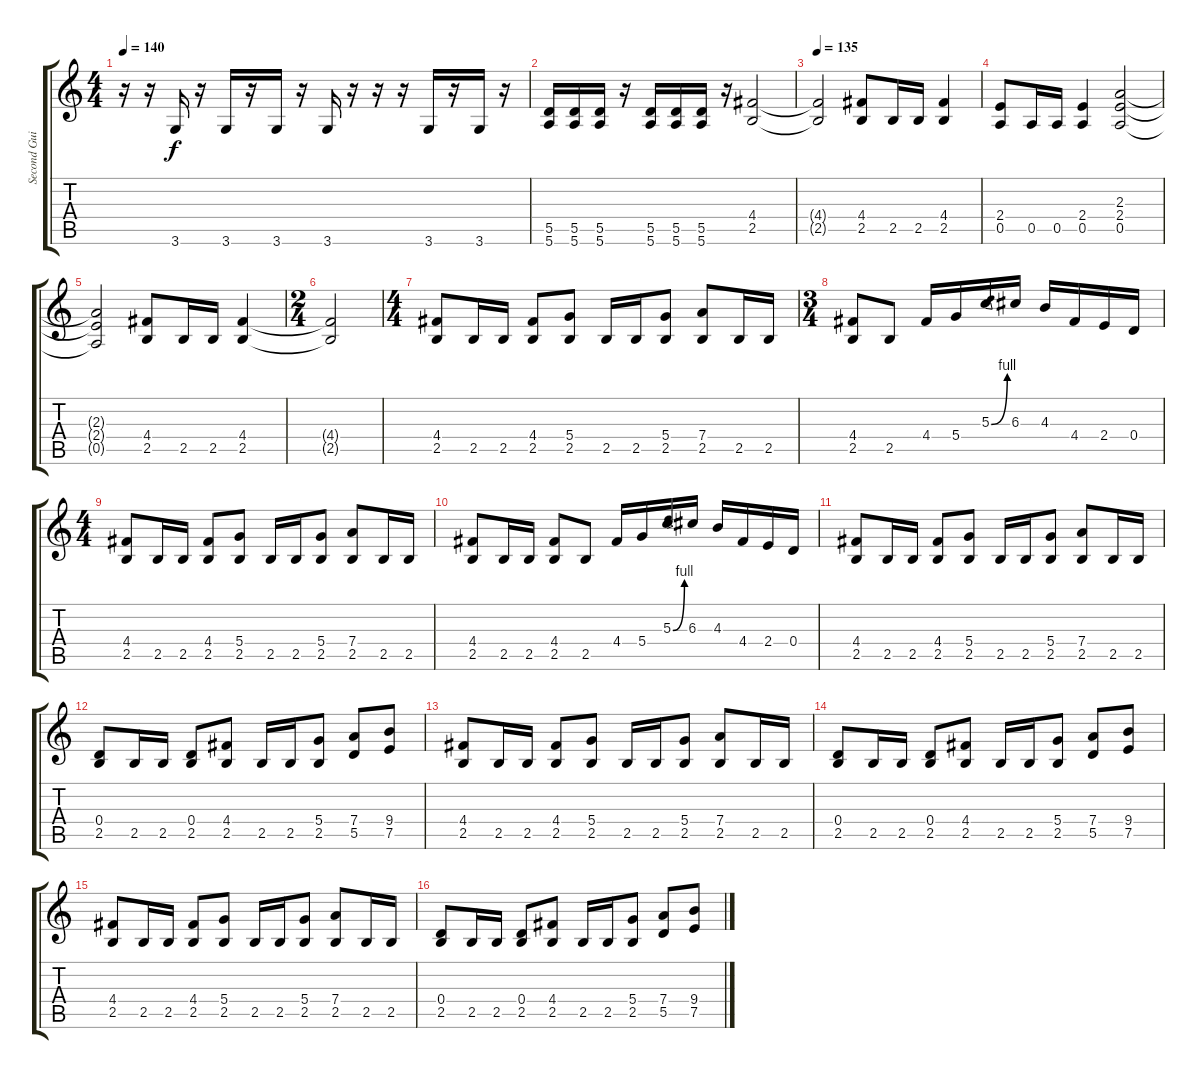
\track ("Second Guitar" "Second Gui") {instrument overdrivenguitar}
\staff {score tabs}
\tuning (E4 B3 G3 D3 A2 E2) {hide}
\ts (4 4)
\tempo 140
\clef g2
\ks c
r.16{dy f} r.16 3.6.16 r.16 3.6.16 r.16 3.6.16 r.16 3.6.16 r.16 r.16 r.16 3.6.16 r.16 3.6.16 r.16 |
(5.5 5.6).16 (5.5 5.6).16 (5.5 5.6).16 r.16 (5.5 5.6).16 (5.5 5.6).16 (5.5 5.6).16 r.16 (4.4 2.5).2 |
\tempo 135
(4.4{t} 2.5{t}).2 (4.4 2.5).8 2.5.16 2.5.16 (4.4 2.5).4 |
(2.4 0.5).8 0.5.16 0.5.16 (2.4 0.5).4 (2.3 2.4 0.5).2 |
(2.3{t} 2.4{t} 0.5{t}).2 (4.4 2.5).8 2.5.16 2.5.16 (4.4 2.5).4 |
\ts (2 4)
(4.4{t} 2.5{t}).2 |
\ts (4 4)
(4.4 2.5).8{volume 12} 2.5.16 2.5.16 (4.4 2.5).8 (5.4 2.5).8 2.5.16 2.5.16 (5.4 2.5).8 (7.4 2.5).8 2.5.16 2.5.16 |
\ts (3 4)
(4.4 2.5).8 2.5.8 4.4.16 5.4.16 5.3{be (bend 0 0 60 4)}.16 6.3.16 4.3.16 4.4.16 2.4.16 0.4.16 |
\ts (4 4)
(4.4 2.5).8 2.5.16 2.5.16 (4.4 2.5).8 (5.4 2.5).8 2.5.16 2.5.16 (5.4 2.5).8 (7.4 2.5).8 2.5.16 2.5.16 |
(4.4 2.5).8 2.5.16 2.5.16 (4.4 2.5).8 2.5.8 4.4.16 5.4.16 5.3{be (bend 0 0 60 4)}.16 6.3.16 4.3.16 4.4.16 2.4.16 0.4.16 |
(4.4 2.5).8 2.5.16 2.5.16 (4.4 2.5).8 (5.4 2.5).8 2.5.16 2.5.16 (5.4 2.5).8 (7.4 2.5).8 2.5.16 2.5.16 |
(0.4 2.5).8 2.5.16 2.5.16 (0.4 2.5).8 (4.4 2.5).8 2.5.16 2.5.16 (5.4 2.5).8 (7.4 5.5).8 (9.4 7.5).8 |
(4.4 2.5).8 2.5.16 2.5.16 (4.4 2.5).8 (5.4 2.5).8 2.5.16 2.5.16 (5.4 2.5).8 (7.4 2.5).8 2.5.16 2.5.16 |
(0.4 2.5).8 2.5.16 2.5.16 (0.4 2.5).8 (4.4 2.5).8 2.5.16 2.5.16 (5.4 2.5).8 (7.4 5.5).8 (9.4 7.5).8 |
(4.4 2.5).8 2.5.16 2.5.16 (4.4 2.5).8 (5.4 2.5).8 2.5.16 2.5.16 (5.4 2.5).8 (7.4 2.5).8 2.5.16 2.5.16 |
(0.4 2.5).8 2.5.16 2.5.16 (0.4 2.5).8 (4.4 2.5).8 2.5.16 2.5.16 (5.4 2.5).8 (7.4 5.5).8 (9.4 7.5).8
